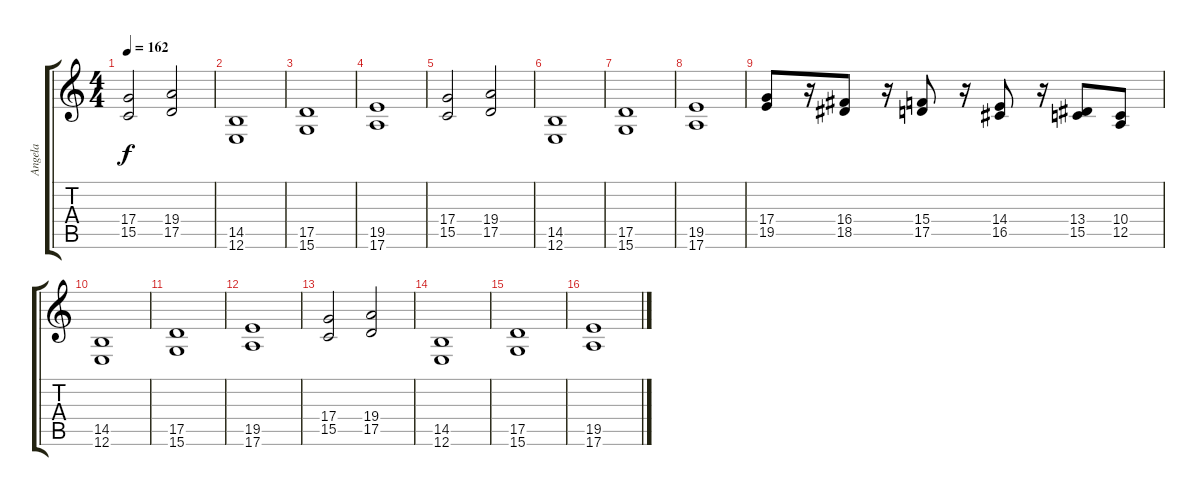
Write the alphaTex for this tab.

\track ("Angela" "Angela") {instrument drawbarorgan}
\staff {score tabs}
\tuning (E4 B3 G3 D3 A2 E2) {hide}
\ts (4 4)
\tempo 162
\clef g2
\ks c
(17.4 15.5).2{dy f} (19.4 17.5).2 |
(14.5 12.6).1 |
(17.5 15.6).1 |
(19.5 17.6).1 |
(17.4 15.5).2 (19.4 17.5).2 |
(14.5 12.6).1 |
(17.5 15.6).1 |
(19.5 17.6).1 |
(17.4 19.5).8 r.16 (16.4 18.5).8 r.16 (15.4 17.5).8 r.16 (14.4 16.5).8 r.16 (13.4 15.5).8 (10.4 12.5).8 |
(14.5 12.6).1 |
(17.5 15.6).1 |
(19.5 17.6).1 |
(17.4 15.5).2 (19.4 17.5).2 |
(14.5 12.6).1 |
(17.5 15.6).1 |
(19.5 17.6).1
